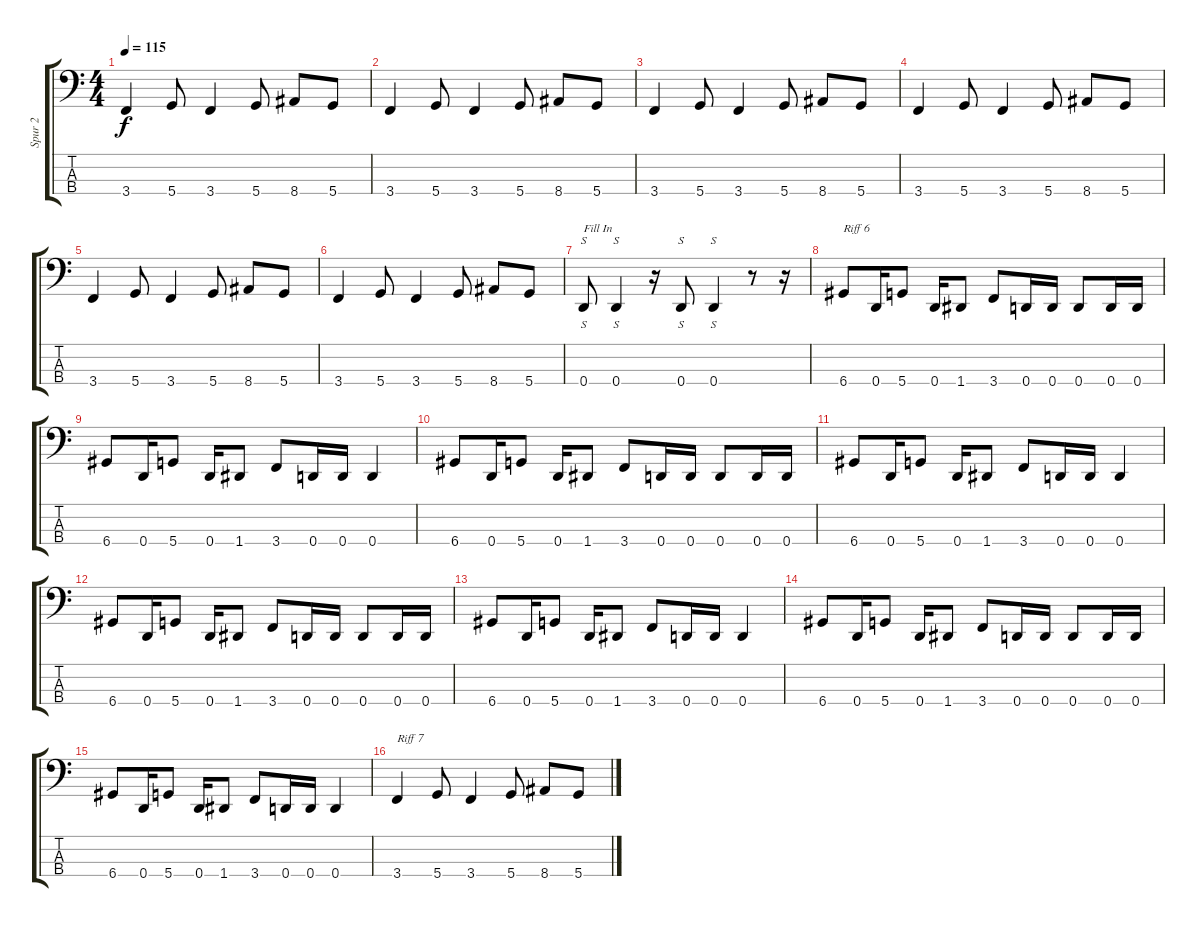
\track ("Spur 2" "Spur 2") {instrument electricbassfinger}
\staff {score tabs}
\tuning (F2 C2 G1 D1) {hide}
\ts (4 4)
\tempo 115
\clef f4
\ks c
3.4.4{dy f} 5.4.8 3.4.4 5.4.8 8.4.8 5.4.8 |
3.4.4 5.4.8 3.4.4 5.4.8 8.4.8 5.4.8 |
3.4.4 5.4.8 3.4.4 5.4.8 8.4.8 5.4.8 |
3.4.4 5.4.8 3.4.4 5.4.8 8.4.8 5.4.8 |
3.4.4 5.4.8 3.4.4 5.4.8 8.4.8 5.4.8 |
3.4.4 5.4.8 3.4.4 5.4.8 8.4.8 5.4.8 |
0.4.8{s txt "Fill In"} 0.4.4{s} r.16 0.4.8{s} 0.4.4{s} r.8 r.16 |
6.4.8{txt "Riff 6"} 0.4.16 5.4.8 0.4.16 1.4.8 3.4.8 0.4.16 0.4.16 0.4.8 0.4.16 0.4.16 |
6.4.8 0.4.16 5.4.8 0.4.16 1.4.8 3.4.8 0.4.16 0.4.16 0.4.4 |
6.4.8 0.4.16 5.4.8 0.4.16 1.4.8 3.4.8 0.4.16 0.4.16 0.4.8 0.4.16 0.4.16 |
6.4.8 0.4.16 5.4.8 0.4.16 1.4.8 3.4.8 0.4.16 0.4.16 0.4.4 |
6.4.8 0.4.16 5.4.8 0.4.16 1.4.8 3.4.8 0.4.16 0.4.16 0.4.8 0.4.16 0.4.16 |
6.4.8 0.4.16 5.4.8 0.4.16 1.4.8 3.4.8 0.4.16 0.4.16 0.4.4 |
6.4.8 0.4.16 5.4.8 0.4.16 1.4.8 3.4.8 0.4.16 0.4.16 0.4.8 0.4.16 0.4.16 |
6.4.8 0.4.16 5.4.8 0.4.16 1.4.8 3.4.8 0.4.16 0.4.16 0.4.4 |
3.4.4{txt "Riff 7"} 5.4.8 3.4.4 5.4.8 8.4.8 5.4.8
